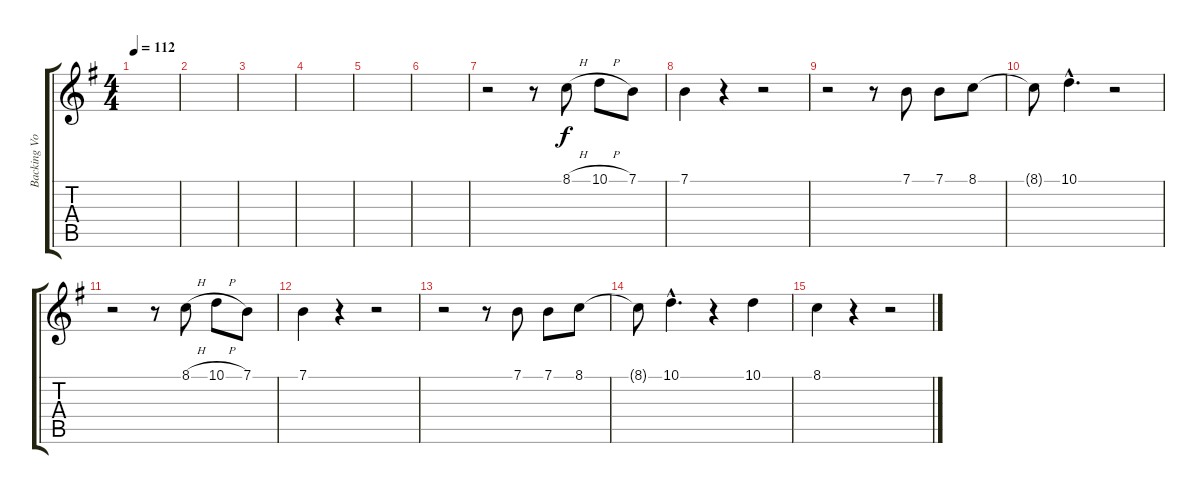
\track ("Backing Vocals" "Backing Vo") {instrument synthvoice}
\staff {score tabs}
\tuning (E4 B3 G3 D3 A2 E2) {hide}
\ts (4 4)
\tempo 112
\clef g2
\ks g
|
|
|
|
|
|
r.2 r.8 8.1{h}.8 10.1{h}.8 7.1.8 |
7.1.4 r.4 r.2 |
r.2 r.8 7.1.8 7.1.8 8.1.8 |
8.1{t}.8 10.1{hac}.4{d} r.2 |
r.2 r.8 8.1{h}.8 10.1{h}.8 7.1.8 |
7.1.4 r.4 r.2 |
r.2 r.8 7.1.8 7.1.8 8.1.8 |
8.1{t}.8 10.1{hac}.4{d} r.4 10.1.4 |
8.1.4 r.4 r.2
